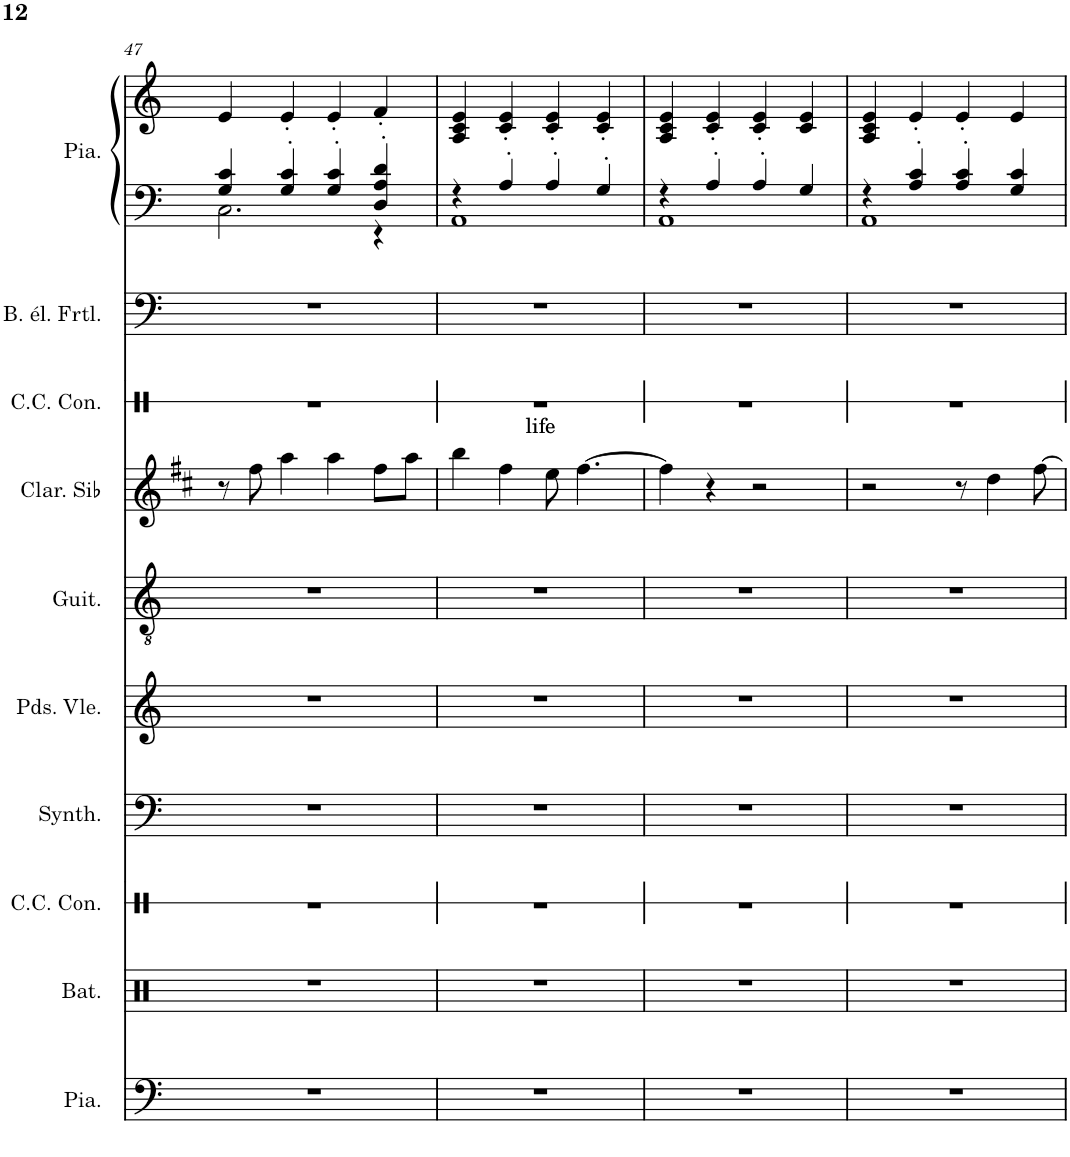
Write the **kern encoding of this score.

**kern	**kern	**kern	**kern	**kern	**kern	**kern	**kern	**text	**kern	**kern	**kern
*part10	*part9	*part8	*part7	*part6	*part5	*part4	*part3	*part3	*part2	*part1	*part1
*staff11	*staff10	*staff9	*staff8	*staff7	*staff6	*staff5	*staff4	*staff4	*staff3	*staff2	*staff1
*I"Piano	*I"Batterie	*I"Caisse claire de concert	*I"Synthétiseur Pad	*I"Pardessus de viole	*I"Guitare acoustique	*I"Clarinette en Sib	*I"Caisse claire de concert	*	*I"Basse électrique fretless	*I"Piano, Stay	*
*I'Pia.	*I'Bat.	*I'C.C. Con.	*I'Synth.	*I'Pds. Vle.	*I'Guit.	*I'Clar. Sib	*I'C.C. Con.	*	*I'B. él. Frtl.	*I'Pia.	*
!!LO:PB:g=z
*clefF4	*clefX	*clefX	*clefF4	*clefG2	*clefGv2	*clefG2	*clefX	*	*clefF4	*clefF4	*clefG2
*	*	*	*	*	*	*Trd1c2	*	*	*Trd7c12	*	*
*k[]	*k[]	*k[]	*k[]	*k[]	*k[]	*k[f#c#]	*k[]	*	*k[]	*k[]	*k[]
*M4/4	*M4/4	*M4/4	*M4/4	*M4/4	*M4/4	*M4/4	*M4/4	*	*M4/4	*M4/4	*M4/4
=47	=47	=47	=47	=47	=47	=47	=47	=47	=47	=47	=47
*	*	*	*	*	*	*	*	*	*	*^	*
1r	1r	1r	1r	1r	1r	8r	1r	.	1r	4G/ 4c/	2.C\	4e/
.	.	.	.	.	.	8ff#\	.	.	.	.	.	.
.	.	.	.	.	.	4aa\	.	.	.	4G/' 4c/'	.	4e'/
.	.	.	.	.	.	4aa\	.	.	.	4G/' 4c/'	.	4e'/
.	.	.	.	.	.	8ff#\L	.	.	.	4D/' 4A/' 4d/'	4r	4f'/
.	.	.	.	.	.	8aa\J	.	.	.	.	.	.
=48	=48	=48	=48	=48	=48	=48	=48	=48	=48	=48	=48	=48
!	!	!	!	!	!	!	!	!LO:LY:b	!	!	!	!
1r	1r	1r	1r	1r	1r	4bb\	1r	life	1r	4r	1AA	4A/ 4c/ 4e/
.	.	.	.	.	.	4ff#\	.	.	.	4A'/	.	4c/' 4e/'
.	.	.	.	.	.	8ee\	.	.	.	4A'/	.	4c/' 4e/'
.	.	.	.	.	.	[4.ff#\	.	.	.	.	.	.
.	.	.	.	.	.	.	.	.	.	4G'/	.	4c/' 4e/'
=49	=49	=49	=49	=49	=49	=49	=49	=49	=49	=49	=49	=49
1r	1r	1r	1r	1r	1r	4ff#\]	1r	.	1r	4r	1AA	4A/ 4c/ 4e/
.	.	.	.	.	.	4r	.	.	.	4A'/	.	4c/' 4e/'
.	.	.	.	.	.	2r	.	.	.	4A'/	.	4c/' 4e/'
.	.	.	.	.	.	.	.	.	.	4G/	.	4c/ 4e/
=50	=50	=50	=50	=50	=50	=50	=50	=50	=50	=50	=50	=50
1r	1r	1r	1r	1r	1r	2r	1r	.	1r	4r	1AA	4A/ 4c/ 4e/
.	.	.	.	.	.	.	.	.	.	4A/' 4c/'	.	4e'/
.	.	.	.	.	.	8r	.	.	.	4A/' 4c/'	.	4e'/
.	.	.	.	.	.	4dd\	.	.	.	.	.	.
.	.	.	.	.	.	.	.	.	.	4G/ 4c/	.	4e/
.	.	.	.	.	.	[8ff#\	.	.	.	.	.	.
*	*	*	*	*	*	*	*	*	*	*v	*v	*
=	=	=	=	=	=	=	=	=	=	=	=
*-	*-	*-	*-	*-	*-	*-	*-	*-	*-	*-	*-
